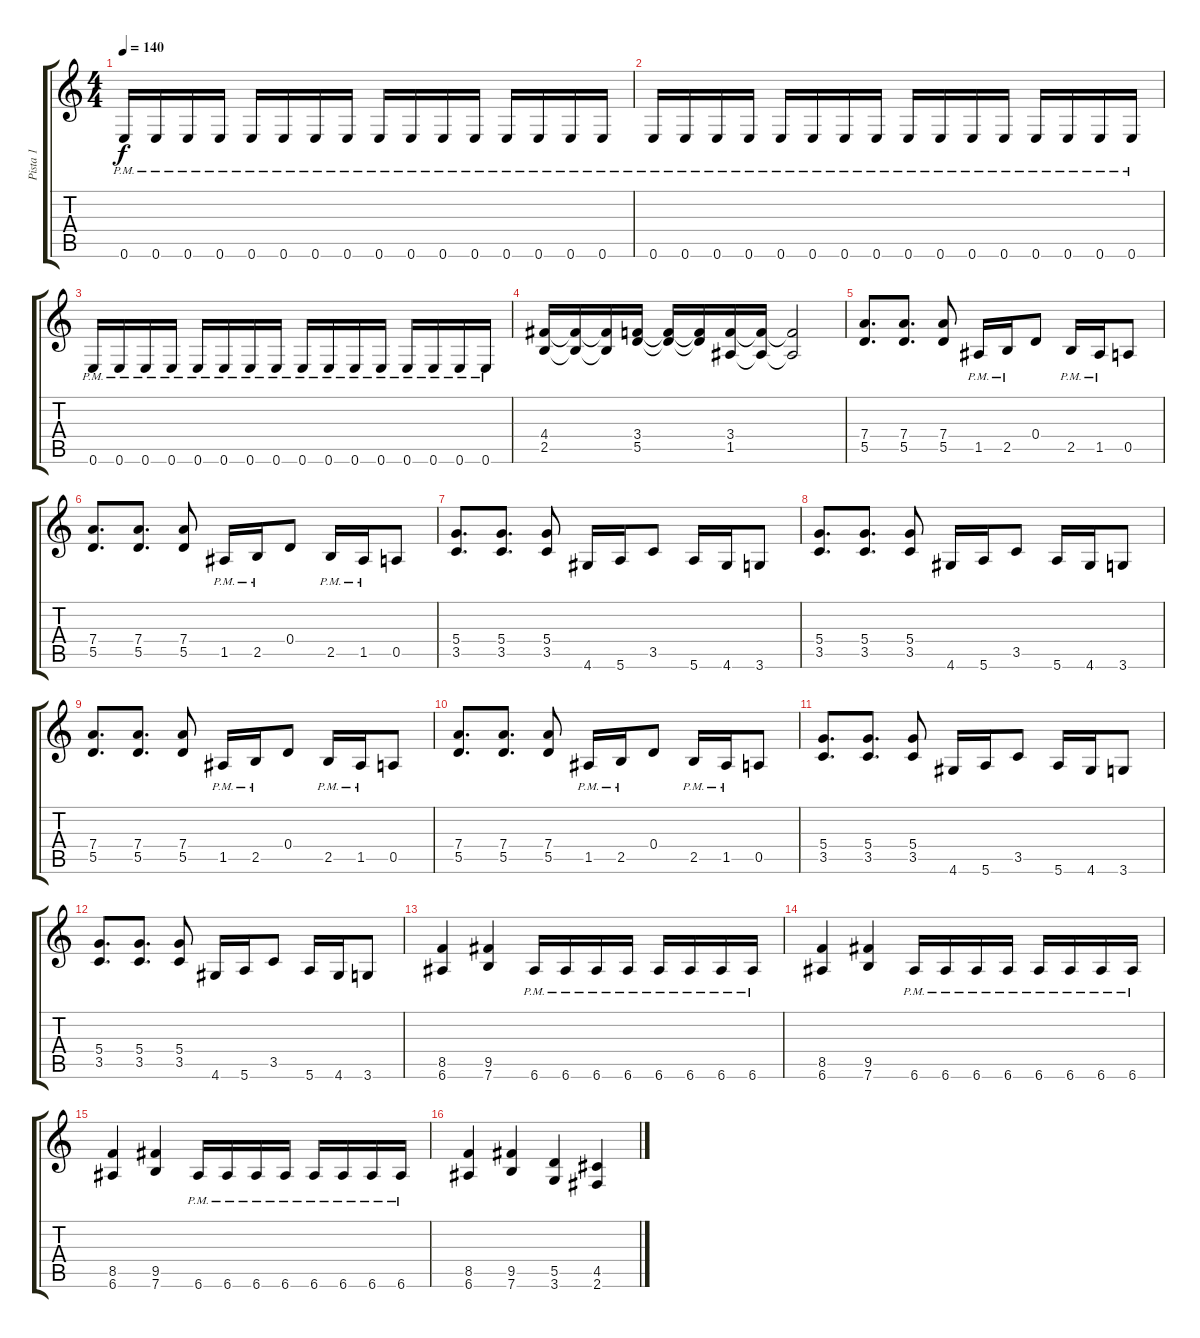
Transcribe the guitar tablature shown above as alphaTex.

\track ("Pista 1" "Pista 1") {instrument distortionguitar}
\staff {score tabs}
\tuning (E4 B3 G3 D3 A2 E2) {hide}
\ts (4 4)
\tempo 140
\clef g2
\ks c
0.6{pm}.16{dy f} 0.6{pm}.16 0.6{pm}.16 0.6{pm}.16 0.6{pm}.16 0.6{pm}.16 0.6{pm}.16 0.6{pm}.16 0.6{pm}.16 0.6{pm}.16 0.6{pm}.16 0.6{pm}.16 0.6{pm}.16 0.6{pm}.16 0.6{pm}.16 0.6{pm}.16 |
0.6{pm}.16 0.6{pm}.16 0.6{pm}.16 0.6{pm}.16 0.6{pm}.16 0.6{pm}.16 0.6{pm}.16 0.6{pm}.16 0.6{pm}.16 0.6{pm}.16 0.6{pm}.16 0.6{pm}.16 0.6{pm}.16 0.6{pm}.16 0.6{pm}.16 0.6{pm}.16 |
0.6{pm}.16 0.6{pm}.16 0.6{pm}.16 0.6{pm}.16 0.6{pm}.16 0.6{pm}.16 0.6{pm}.16 0.6{pm}.16 0.6{pm}.16 0.6{pm}.16 0.6{pm}.16 0.6{pm}.16 0.6{pm}.16 0.6{pm}.16 0.6{pm}.16 0.6{pm}.16 |
(4.4 2.5).16 (4.4{t} 2.5{t}).16 (4.4{t} 2.5{t}).16 (3.4 5.5).16 (3.4{t} 5.5{t}).16 (3.4{t} 5.5{t}).16 (3.4 1.5).16 (3.4{t} 1.5{t}).16 (3.4{t} 1.5{t}).2 |
(7.4 5.5).8{d} (7.4 5.5).8{d} (7.4 5.5).8 1.5{pm}.16 2.5{pm}.16 0.4.8 2.5{pm}.16 1.5{pm}.16 0.5.8 |
(7.4 5.5).8{d} (7.4 5.5).8{d} (7.4 5.5).8 1.5{pm}.16 2.5{pm}.16 0.4.8 2.5{pm}.16 1.5{pm}.16 0.5.8 |
(5.4 3.5).8{d} (5.4 3.5).8{d} (5.4 3.5).8 4.6.16 5.6.16 3.5.8 5.6.16 4.6.16 3.6.8 |
(5.4 3.5).8{d} (5.4 3.5).8{d} (5.4 3.5).8 4.6.16 5.6.16 3.5.8 5.6.16 4.6.16 3.6.8 |
(7.4 5.5).8{d} (7.4 5.5).8{d} (7.4 5.5).8 1.5{pm}.16 2.5{pm}.16 0.4.8 2.5{pm}.16 1.5{pm}.16 0.5.8 |
(7.4 5.5).8{d} (7.4 5.5).8{d} (7.4 5.5).8 1.5{pm}.16 2.5{pm}.16 0.4.8 2.5{pm}.16 1.5{pm}.16 0.5.8 |
(5.4 3.5).8{d} (5.4 3.5).8{d} (5.4 3.5).8 4.6.16 5.6.16 3.5.8 5.6.16 4.6.16 3.6.8 |
(5.4 3.5).8{d} (5.4 3.5).8{d} (5.4 3.5).8 4.6.16 5.6.16 3.5.8 5.6.16 4.6.16 3.6.8 |
(8.5 6.6).4 (9.5 7.6).4 6.6{pm}.16 6.6{pm}.16 6.6{pm}.16 6.6{pm}.16 6.6{pm}.16 6.6{pm}.16 6.6{pm}.16 6.6{pm}.16 |
(8.5 6.6).4 (9.5 7.6).4 6.6{pm}.16 6.6{pm}.16 6.6{pm}.16 6.6{pm}.16 6.6{pm}.16 6.6{pm}.16 6.6{pm}.16 6.6{pm}.16 |
(8.5 6.6).4 (9.5 7.6).4 6.6{pm}.16 6.6{pm}.16 6.6{pm}.16 6.6{pm}.16 6.6{pm}.16 6.6{pm}.16 6.6{pm}.16 6.6{pm}.16 |
(8.5 6.6).4 (9.5 7.6).4 (5.5 3.6).4 (4.5 2.6).4
